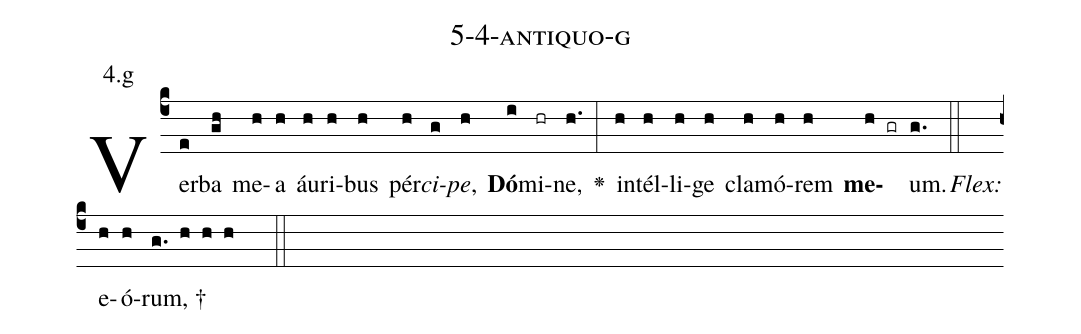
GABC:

name: 5-4-antiquo-g;
annotation: 4.g;
%%
(c4)Ver(e)ba(gh) me(h)a(h) áu(h)ri(h)bus(h) pér(h)<i>ci</i>(g)<i>pe</i>,(h) <b>Dó</b>(i)mi(hr)ne,(h.) <v>\greheightstar</v>(:) in(h)tél(h)li(h)ge(h) cla(h)mó(h)rem(h) <b>me</b>(h gr)um.(g.) (::)
<i>Flex:</i>()  e(h)ó(h)rum, †(g. h h h  ::)

%E(h) u(h) o(h) u(h) a(h) e.(g.) (::)
